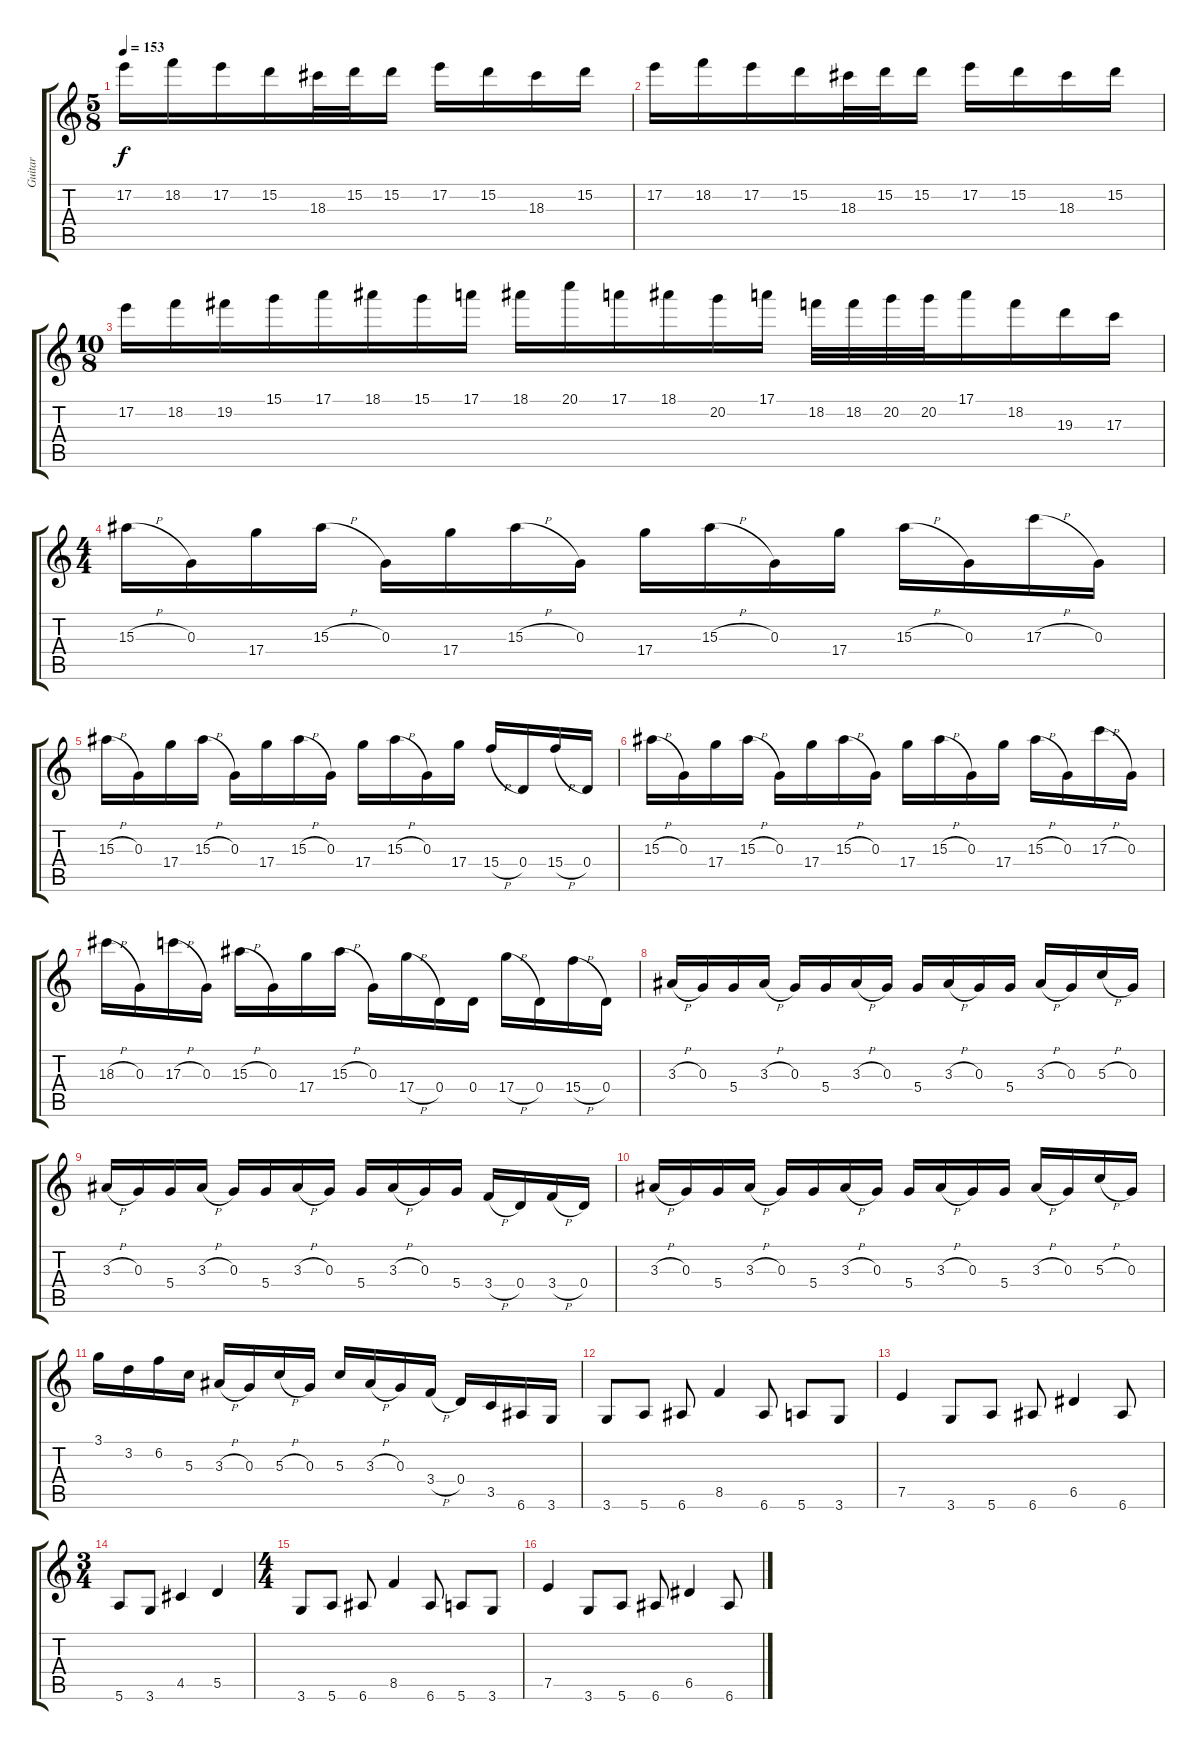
\track ("Guitar" "Guitar") {instrument distortionguitar}
\staff {score tabs}
\tuning (E4 B3 G3 D3 A2 E2) {hide}
\ts (5 8)
\tempo 153
\clef g2
\ks c
17.2.16{dy f} 18.2.16 17.2.16 15.2.16 18.3.32 15.2.32 15.2.16 17.2.16 15.2.16 18.3.16 15.2.16 |
17.2.16 18.2.16 17.2.16 15.2.16 18.3.32 15.2.32 15.2.16 17.2.16 15.2.16 18.3.16 15.2.16 |
\ts (10 8)
17.2.16 18.2.16 19.2.16 15.1.16 17.1.16 18.1.16 15.1.16 17.1.16 18.1.16 20.1.16 17.1.16 18.1.16 20.2.16 17.1.16 18.2.32 18.2.32 20.2.32 20.2.32 17.1.16 18.2.16 19.3.16 17.3.16 |
\ts (4 4)
15.3{h}.16{balance 0} 0.3.16 17.4.16 15.3{h}.16 0.3.16 17.4.16 15.3{h}.16 0.3.16 17.4.16 15.3{h}.16 0.3.16 17.4.16 15.3{h}.16 0.3.16 17.3{h}.16 0.3.16 |
15.3{h}.16 0.3.16 17.4.16 15.3{h}.16 0.3.16 17.4.16 15.3{h}.16 0.3.16 17.4.16 15.3{h}.16 0.3.16 17.4.16 15.4{h}.16 0.4.16 15.4{h}.16 0.4.16 |
15.3{h}.16 0.3.16 17.4.16 15.3{h}.16 0.3.16 17.4.16 15.3{h}.16 0.3.16 17.4.16 15.3{h}.16 0.3.16 17.4.16 15.3{h}.16 0.3.16 17.3{h}.16 0.3.16 |
18.3{h}.16 0.3.16 17.3{h}.16 0.3.16 15.3{h}.16 0.3.16 17.4.16 15.3{h}.16 0.3.16 17.4{h}.16 0.4.16 0.4.16 17.4{h}.16 0.4.16 15.4{h}.16 0.4.16 |
3.3{h}.16{balance 8} 0.3.16 5.4.16 3.3{h}.16 0.3.16 5.4.16 3.3{h}.16 0.3.16 5.4.16 3.3{h}.16 0.3.16 5.4.16 3.3{h}.16 0.3.16 5.3{h}.16 0.3.16 |
3.3{h}.16 0.3.16 5.4.16 3.3{h}.16 0.3.16 5.4.16 3.3{h}.16 0.3.16 5.4.16 3.3{h}.16 0.3.16 5.4.16 3.4{h}.16 0.4.16 3.4{h}.16 0.4.16 |
3.3{h}.16 0.3.16 5.4.16 3.3{h}.16 0.3.16 5.4.16 3.3{h}.16 0.3.16 5.4.16 3.3{h}.16 0.3.16 5.4.16 3.3{h}.16 0.3.16 5.3{h}.16 0.3.16 |
3.1.16 3.2.16 6.2.16 5.3.16 3.3{h}.16 0.3.16 5.3{h}.16 0.3.16 5.3.16 3.3{h}.16 0.3.16 3.4{h}.16 0.4.16 3.5.16 6.6.16 3.6.16 |
3.6.8 5.6.8 6.6.8 8.5.4 6.6.8 5.6.8 3.6.8 |
7.5.4 3.6.8 5.6.8 6.6.8 6.5.4 6.6.8 |
\ts (3 4)
5.6.8 3.6.8 4.5.4 5.5.4 |
\ts (4 4)
3.6.8 5.6.8 6.6.8 8.5.4 6.6.8 5.6.8 3.6.8 |
7.5.4 3.6.8 5.6.8 6.6.8 6.5.4 6.6.8
